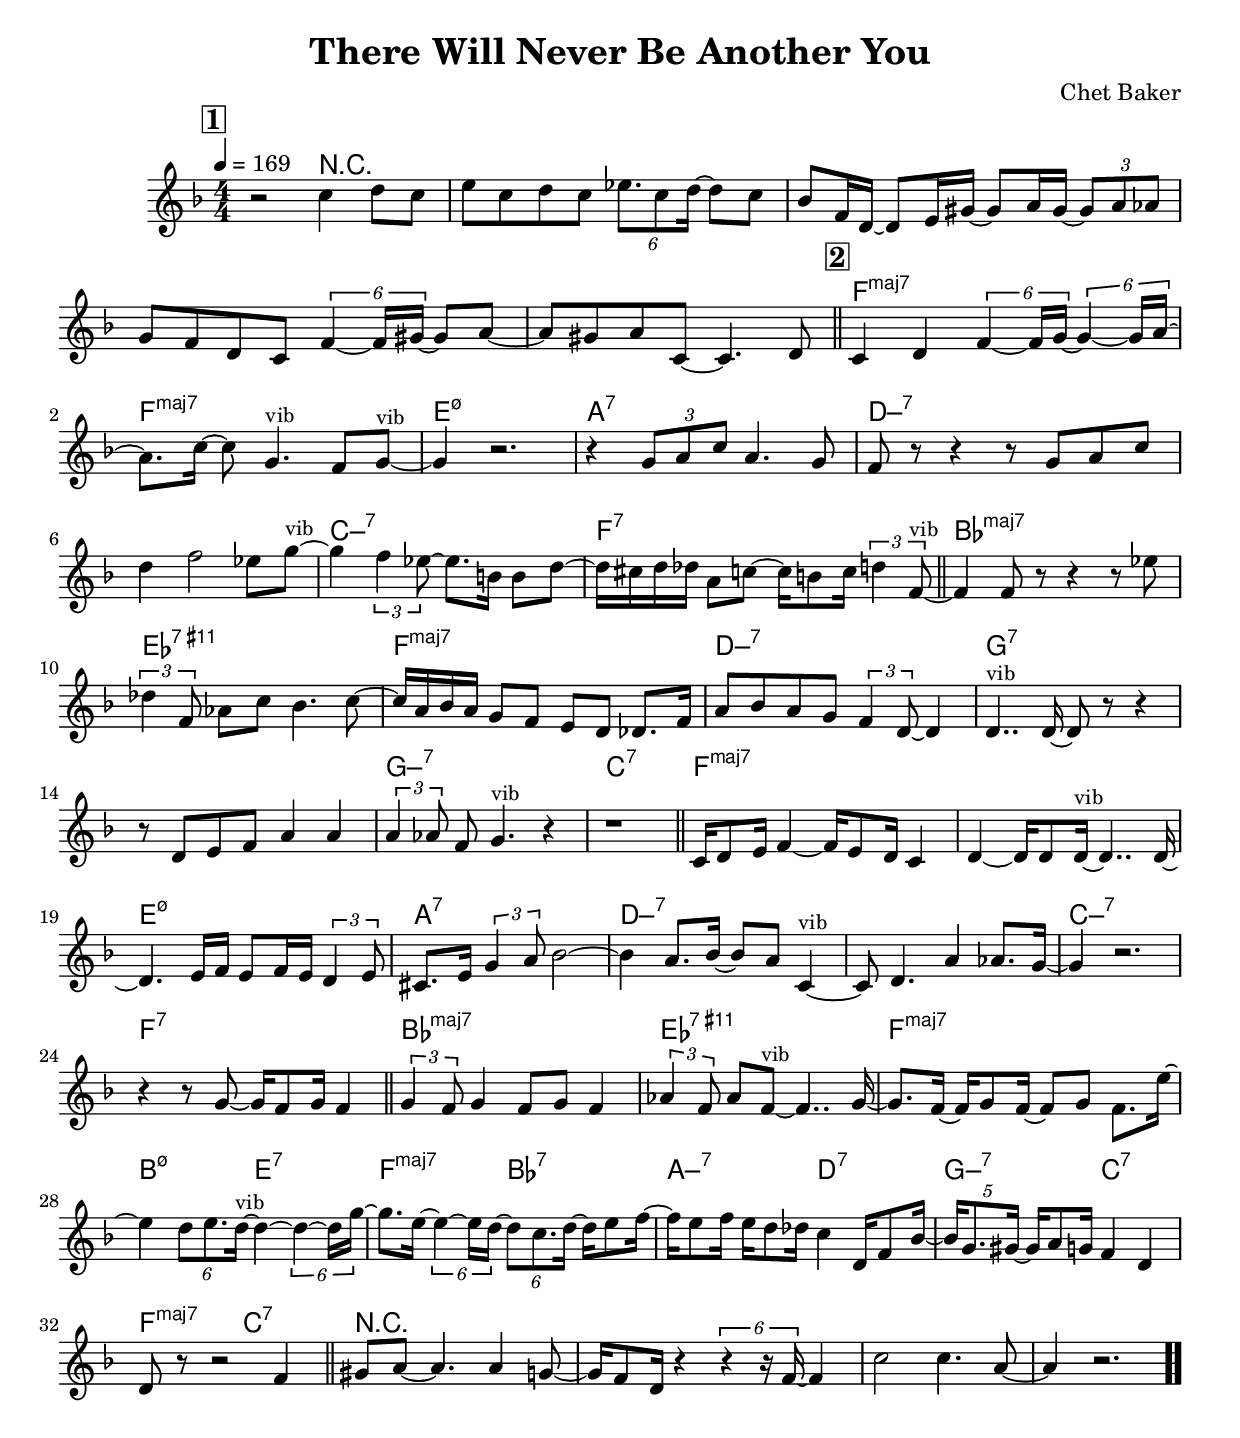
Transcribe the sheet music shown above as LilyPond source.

\version "2.13.2"

#(ly:set-option 'point-and-click #f)

\header {
  title = "There Will Never Be Another You"
  composer = "Chet Baker"
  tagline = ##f
}
global =
{
    \override Staff.TimeSignature #'style = #'()
    \time 4/4
    \clef "treble"
    \key f \major
    \override Rest #'direction = #'0
    \override MultiMeasureRest #'staff-position = #0
}
\score
{
<<
    \transpose c' c'

    \new ChordNames { \chords {
      \set majorSevenSymbol = \markup { "maj7" }
      \set minorChordModifier = \markup { \char ##x2013 }
      | s2 r2 | s1 | s1 | s1 | s1 
      | f1:maj | f1:maj | e1:min5-7 | a1:7 | d1:min7 | s1 | c1:min7 | f1:7 
      | bes1:maj | es1:11+.9 | f1:maj | d1:min7 | g1:7 | s1 | g1:min7 | c1:7 
      | f1:maj | s1 | e1:min5-7 | a1:7 | d1:min7 | s1 | c1:min7 | f1:7 
      | bes1:maj | es1:11+.9 | f1:maj | b2:min5-7 e2:7 | f2:maj bes2:7 | a2:min7 d2:7 | g2:min7 c2:7 | f2:maj c2:7 
      | r1|
      }
      }

    \new Staff
    <<
    \transpose c' c'

    {
      \global
  		%\override Score.MetronomeMark #'transparent = ##t
  		%\override Score.MetronomeMark #'stencil = ##f
  		
  		\override HorizontalBracket #'direction = #UP
  		\override HorizontalBracket #'bracket-flare = #'(0 . 0)
  		
  		\override TextSpanner #'dash-fraction = #1.0
  		\override TextSpanner #'bound-details #'left #'text = \markup{ \concat{\draw-line #'(0 . -1.0) \draw-line #'(1.0 . 0) }}
  		\override TextSpanner #'bound-details #'right #'text = \markup{ \concat{ \draw-line #'(1.0 . 0) \draw-line #'(0 . -1.0) }}
          \set Score.markFormatter = #format-mark-box-numbers


      \tempo 4 = 169
      \set Score.currentBarNumber = #-4
     
      \bar "||" \mark \default r2 c''4 d''8 c''8 
      | e''8 c''8 d''8 c''8 \tuplet 6/4 {es''8. c''8 d''16~} d''8 c''8 
      | bes'8 f'16 d'16~ d'8 e'16 gis'16~ gis'8 a'16 gis'16~ \tuplet 3/2 {gis'8 a'8 aes'8} 
      | g'8 f'8 d'8 c'8 \tuplet 6/4 {f'4~ f'16 gis'16~} gis'8 a'8~ 
      | a'8 gis'8 a'8 c'8~ c'4. d'8 
      \bar "||" \mark \default c'4 d'4 \tuplet 6/4 {f'4~ f'16 g'16~} \tuplet 6/4 {g'4~ g'16 a'16~} 
      | a'8. c''16~ c''8 g'4.^\markup{\left-align \small vib} f'8 g'8~^\markup{\left-align \small vib} 
      | g'4 r2. 
      | r4 \tuplet 3/2 {g'8 a'8 c''8} a'4. g'8 
      | f'8 r8 r4 r8 g'8 a'8 c''8 
      | d''4 f''2 es''8 g''8~^\markup{\left-align \small vib} 
      | g''4 \tuplet 3/2 {f''4 es''8~} es''8. b'16 b'8 d''8~ 
      | d''16 cis''16 d''16 des''16 a'8 c''8~ c''16 b'8 c''16 \tuplet 3/2 {d''4 f'8~^\markup{\left-align \small vib}} 
      \bar "||" f'4 f'8 r8 r4 r8 es''8 
      | \tuplet 3/2 {des''4 f'8} aes'8 c''8 bes'4. c''8~ 
      | c''16 a'16 bes'16 a'16 g'8 f'8 e'8 d'8 des'8. f'16 
      | a'8 bes'8 a'8 g'8 \tuplet 3/2 {f'4 d'8~} d'4 
      | d'4..^\markup{\left-align \small vib} d'16~ d'8 r8 r4 
      | r8 d'8 e'8 f'8 a'4 a'4 
      | \tuplet 3/2 {a'4 aes'8} f'8 g'4.^\markup{\left-align \small vib} r4 
      | r1 
      \bar "||" c'16 d'8 e'16 f'4~ f'16 e'8 d'16 c'4 
      | d'4~ d'16 d'8 d'16~^\markup{\left-align \small vib} d'4.. d'16~ 
      | d'4. e'16 f'16 e'8 f'16 e'16 \tuplet 3/2 {d'4 e'8} 
      | cis'8. e'16 \tuplet 3/2 {g'4 a'8} bes'2~ 
      | bes'4 a'8. bes'16~ bes'8 a'8 c'4~^\markup{\left-align \small vib} 
      | c'8 d'4. a'4 aes'8. g'16~ 
      | g'4 r2. 
      | r4 r8 g'8~ g'16 f'8 g'16 f'4 
      \bar "||" \tuplet 3/2 {g'4 f'8} g'4 f'8 g'8 f'4 
      | \tuplet 3/2 {aes'4 f'8} aes'8 f'8~^\markup{\left-align \small vib} f'4.. g'16~ 
      | g'8. f'16~ f'16 g'8 f'16~ f'8 g'8 f'8. e''16~ 
      | e''4 \tuplet 6/4 {d''8 e''8. d''16~^\markup{\left-align \small vib}} d''4~ \tuplet 6/4 {d''4~ d''16 g''16~} 
      | g''8. e''16~ \tuplet 6/4 {e''4~ e''16 d''16~} \tuplet 6/4 {d''8 c''8. d''16~} d''16 e''8 f''16~ 
      | f''16 e''8 f''16 e''16 d''8 des''16 c''4 d'16 f'8 bes'16~ 
      | \tuplet 5/4 {bes'16 g'8. gis'16~} gis'16 a'8 g'16 f'4 d'4 
      | d'8 r8 r2 f'4 
      \bar "||" gis'8 a'8~ a'4. a'4 g'8~ 
      | g'16 f'8 d'16 r4 \tuplet 6/4 {r4 r16 f'16~} f'4 
      | c''2 c''4. a'8~ 
      | a'4 r2.\bar  ".."
    }
    >>
>>    
}
